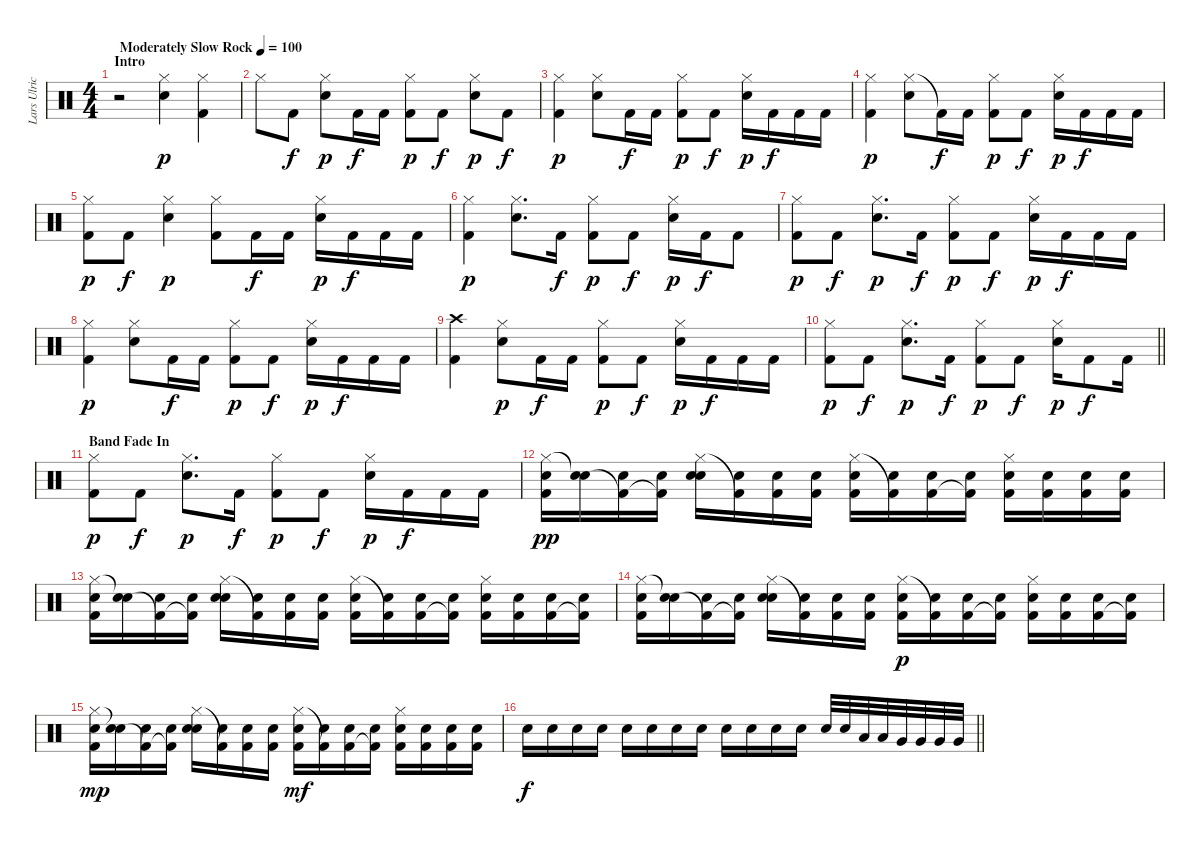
\track ("Lars Ulrich" "Lars Ulric") {instrument percussion}
\staff {score}
\articulation defaults
\ts (4 4)
\section ("" "Intro")
\tempo (100 "Moderately Slow Rock")
\tempo 56
\tempo (100 "Moderately Slow Rock")
\clef neutral
\ks c
r.2{dy p volume 0} ("Hi-Hat (closed)" "Electric Snare (hit)").4{volume 2} ("Hi-Hat (closed)" "Kick (hit) 2").4 |
"Hi-Hat (closed)".8{volume 5} "Kick (hit) 2".8{dy f} ("Hi-Hat (closed)" "Electric Snare (hit)").8{dy p} "Kick (hit) 2".16{dy f} "Kick (hit) 2".16 ("Hi-Hat (closed)" "Kick (hit) 2").8{dy p} "Kick (hit) 2".8{dy f} ("Hi-Hat (closed)" "Electric Snare (hit)").8{dy p} "Kick (hit) 2".8{dy f} |
("Hi-Hat (closed)" "Kick (hit) 2").4{dy p volume 8} ("Hi-Hat (closed)" "Electric Snare (hit)").8 "Kick (hit) 2".16{dy f} "Kick (hit) 2".16 ("Hi-Hat (closed)" "Kick (hit) 2").8{dy p} "Kick (hit) 2".8{dy f} ("Hi-Hat (closed)" "Electric Snare (hit)").16{dy p} "Kick (hit) 2".16{dy f} "Kick (hit) 2".16 "Kick (hit) 2".16 |
("Hi-Hat (closed)" "Kick (hit) 2").4{dy p volume 11} ("Hi-Hat (closed)" "Electric Snare (hit)").8 "Kick (hit) 2"{t}.16{dy f} "Kick (hit) 2".16 ("Hi-Hat (closed)" "Kick (hit) 2").8{dy p} "Kick (hit) 2".8{dy f} ("Hi-Hat (closed)" "Electric Snare (hit)").16{dy p} "Kick (hit) 2".16{dy f} "Kick (hit) 2".16 "Kick (hit) 2".16 |
("Hi-Hat (closed)" "Kick (hit) 2").8{dy p volume 13} "Kick (hit) 2".8{dy f} ("Hi-Hat (closed)" "Electric Snare (hit)").4{dy p} ("Hi-Hat (closed)" "Kick (hit) 2").8 "Kick (hit) 2".16{dy f} "Kick (hit) 2".16 ("Hi-Hat (closed)" "Electric Snare (hit)").16{dy p} "Kick (hit) 2".16{dy f} "Kick (hit) 2".16 "Kick (hit) 2".16 |
("Hi-Hat (closed)" "Kick (hit) 2").4{dy p volume 16} ("Hi-Hat (closed)" "Electric Snare (hit)").8{d} "Kick (hit) 2".16{dy f} ("Hi-Hat (closed)" "Kick (hit) 2").8{dy p} "Kick (hit) 2".8{dy f} ("Hi-Hat (closed)" "Electric Snare (hit)").16{dy p} "Kick (hit) 2".16{dy f} "Kick (hit) 2".8 |
("Hi-Hat (closed)" "Kick (hit) 2").8{dy p} "Kick (hit) 2".8{dy f} ("Hi-Hat (closed)" "Electric Snare (hit)").8{d dy p} "Kick (hit) 2".16{dy f} ("Hi-Hat (closed)" "Kick (hit) 2").8{dy p} "Kick (hit) 2".8{dy f} ("Hi-Hat (closed)" "Electric Snare (hit)").16{dy p} "Kick (hit) 2".16{dy f} "Kick (hit) 2".16 "Kick (hit) 2".16 |
("Hi-Hat (closed)" "Kick (hit) 2").4{dy p} ("Hi-Hat (closed)" "Electric Snare (hit)").8 "Kick (hit) 2".16{dy f} "Kick (hit) 2".16 ("Hi-Hat (closed)" "Kick (hit) 2").8{dy p} "Kick (hit) 2".8{dy f} ("Hi-Hat (closed)" "Electric Snare (hit)").16{dy p} "Kick (hit) 2".16{dy f} "Kick (hit) 2".16 "Kick (hit) 2".16 |
("Crash high (hit)" "Kick (hit) 2").4 ("Hi-Hat (closed)" "Electric Snare (hit)").8{dy p} "Kick (hit) 2".16{dy f} "Kick (hit) 2".16 ("Hi-Hat (closed)" "Kick (hit) 2").8{dy p} "Kick (hit) 2".8{dy f} ("Hi-Hat (closed)" "Electric Snare (hit)").16{dy p} "Kick (hit) 2".16{dy f} "Kick (hit) 2".16 "Kick (hit) 2".16 |
\barLineRight lightlight
("Hi-Hat (closed)" "Kick (hit) 2").8{dy p} "Kick (hit) 2".8{dy f} ("Hi-Hat (closed)" "Electric Snare (hit)").8{d dy p} "Kick (hit) 2".16{dy f} ("Hi-Hat (closed)" "Kick (hit) 2").8{dy p} "Kick (hit) 2".8{dy f} ("Hi-Hat (closed)" "Electric Snare (hit)").16{dy p} "Kick (hit) 2".8{dy f} "Kick (hit) 2".16 |
\section ("" "Band Fade In")
("Hi-Hat (closed)" "Kick (hit) 2").8{dy p} "Kick (hit) 2".8{dy f} ("Hi-Hat (closed)" "Electric Snare (hit)").8{d dy p} "Kick (hit) 2".16{dy f} ("Hi-Hat (closed)" "Kick (hit) 2").8{dy p} "Kick (hit) 2".8{dy f} ("Hi-Hat (closed)" "Electric Snare (hit)").16{dy p} "Kick (hit) 2".16{dy f} "Kick (hit) 2".16 "Kick (hit) 2".16 |
("Hi-Hat (closed)" "Kick (hit) 2" "Electric Snare (hit)").16{dy pp} ("Electric Snare (hit)"{t} "Electric Snare (hit)").16 ("Kick (hit) 2"{t} "Electric Snare (hit)").16 ("Kick (hit) 2"{t} "Electric Snare (hit)").16 ("Hi-Hat (closed)" "Electric Snare (hit)" "Electric Snare (hit)").16 ("Kick (hit) 2"{t} "Electric Snare (hit)").16 ("Kick (hit) 2" "Electric Snare (hit)").16 ("Kick (hit) 2" "Electric Snare (hit)").16 ("Hi-Hat (closed)" "Kick (hit) 2" "Electric Snare (hit)").16 ("Kick (hit) 2"{t} "Electric Snare (hit)").16 ("Kick (hit) 2" "Electric Snare (hit)").16 ("Kick (hit) 2"{t} "Electric Snare (hit)").16 ("Hi-Hat (closed)" "Kick (hit) 2" "Electric Snare (hit)").16 ("Kick (hit) 2" "Electric Snare (hit)").16 ("Kick (hit) 2" "Electric Snare (hit)").16 ("Kick (hit) 2" "Electric Snare (hit)").16 |
("Hi-Hat (closed)" "Kick (hit) 2" "Electric Snare (hit)").16 ("Electric Snare (hit)"{t} "Electric Snare (hit)").16 ("Kick (hit) 2"{t} "Electric Snare (hit)").16 ("Kick (hit) 2"{t} "Electric Snare (hit)").16 ("Hi-Hat (closed)" "Electric Snare (hit)" "Electric Snare (hit)").16 ("Kick (hit) 2"{t} "Electric Snare (hit)").16 ("Kick (hit) 2" "Electric Snare (hit)").16 ("Kick (hit) 2" "Electric Snare (hit)").16 ("Hi-Hat (closed)" "Kick (hit) 2" "Electric Snare (hit)").16 ("Kick (hit) 2"{t} "Electric Snare (hit)").16 ("Kick (hit) 2" "Electric Snare (hit)").16 ("Kick (hit) 2"{t} "Electric Snare (hit)").16 ("Hi-Hat (closed)" "Kick (hit) 2" "Electric Snare (hit)").16 ("Kick (hit) 2" "Electric Snare (hit)").16 ("Kick (hit) 2" "Electric Snare (hit)").16 ("Kick (hit) 2"{t} "Electric Snare (hit)").16 |
("Hi-Hat (closed)" "Kick (hit) 2" "Electric Snare (hit)").16 ("Electric Snare (hit)"{t} "Electric Snare (hit)").16 ("Kick (hit) 2"{t} "Electric Snare (hit)").16 ("Kick (hit) 2"{t} "Electric Snare (hit)").16 ("Hi-Hat (closed)" "Electric Snare (hit)" "Electric Snare (hit)").16 ("Kick (hit) 2"{t} "Electric Snare (hit)").16 ("Kick (hit) 2" "Electric Snare (hit)").16 ("Kick (hit) 2" "Electric Snare (hit)").16 ("Hi-Hat (closed)" "Kick (hit) 2" "Electric Snare (hit)").16{dy p} ("Kick (hit) 2"{t} "Electric Snare (hit)").16 ("Kick (hit) 2" "Electric Snare (hit)").16 ("Kick (hit) 2"{t} "Electric Snare (hit)").16 ("Hi-Hat (closed)" "Kick (hit) 2" "Electric Snare (hit)").16 ("Kick (hit) 2" "Electric Snare (hit)").16 ("Kick (hit) 2" "Electric Snare (hit)").16 ("Kick (hit) 2"{t} "Electric Snare (hit)").16 |
("Hi-Hat (closed)" "Kick (hit) 2" "Electric Snare (hit)").16{dy mp} ("Electric Snare (hit)"{t} "Electric Snare (hit)").16 ("Kick (hit) 2"{t} "Electric Snare (hit)").16 ("Kick (hit) 2"{t} "Electric Snare (hit)").16 ("Hi-Hat (closed)" "Electric Snare (hit)" "Electric Snare (hit)").16 ("Kick (hit) 2"{t} "Electric Snare (hit)").16 ("Kick (hit) 2" "Electric Snare (hit)").16 ("Kick (hit) 2" "Electric Snare (hit)").16 ("Hi-Hat (closed)" "Kick (hit) 2" "Electric Snare (hit)").16{dy mf} ("Kick (hit) 2"{t} "Electric Snare (hit)").16 ("Kick (hit) 2" "Electric Snare (hit)").16 ("Kick (hit) 2"{t} "Electric Snare (hit)").16 ("Hi-Hat (closed)" "Kick (hit) 2" "Electric Snare (hit)").16 ("Kick (hit) 2" "Electric Snare (hit)").16 ("Kick (hit) 2" "Electric Snare (hit)").16 ("Kick (hit) 2" "Electric Snare (hit)").16 |
\barLineRight lightlight "Electric Snare (hit)".16{dy f} "Electric Snare (hit)".16 "Electric Snare (hit)".16 "Electric Snare (hit)".16 "Electric Snare (hit)".16 "Electric Snare (hit)".16 "Electric Snare (hit)".16 "Electric Snare (hit)".16 "Electric Snare (hit)".16 "Electric Snare (hit)".16 "Electric Snare (hit)".16 "Electric Snare (hit)".16 "Electric Snare (hit)".32 "Electric Snare (hit)".32 "Low Tom (hit)".32 "Low Tom (hit)".32 "Very Low Tom (hit)".32 "Very Low Tom (hit)".32 "Very Low Tom (hit)".32 "Very Low Tom (hit)".32
